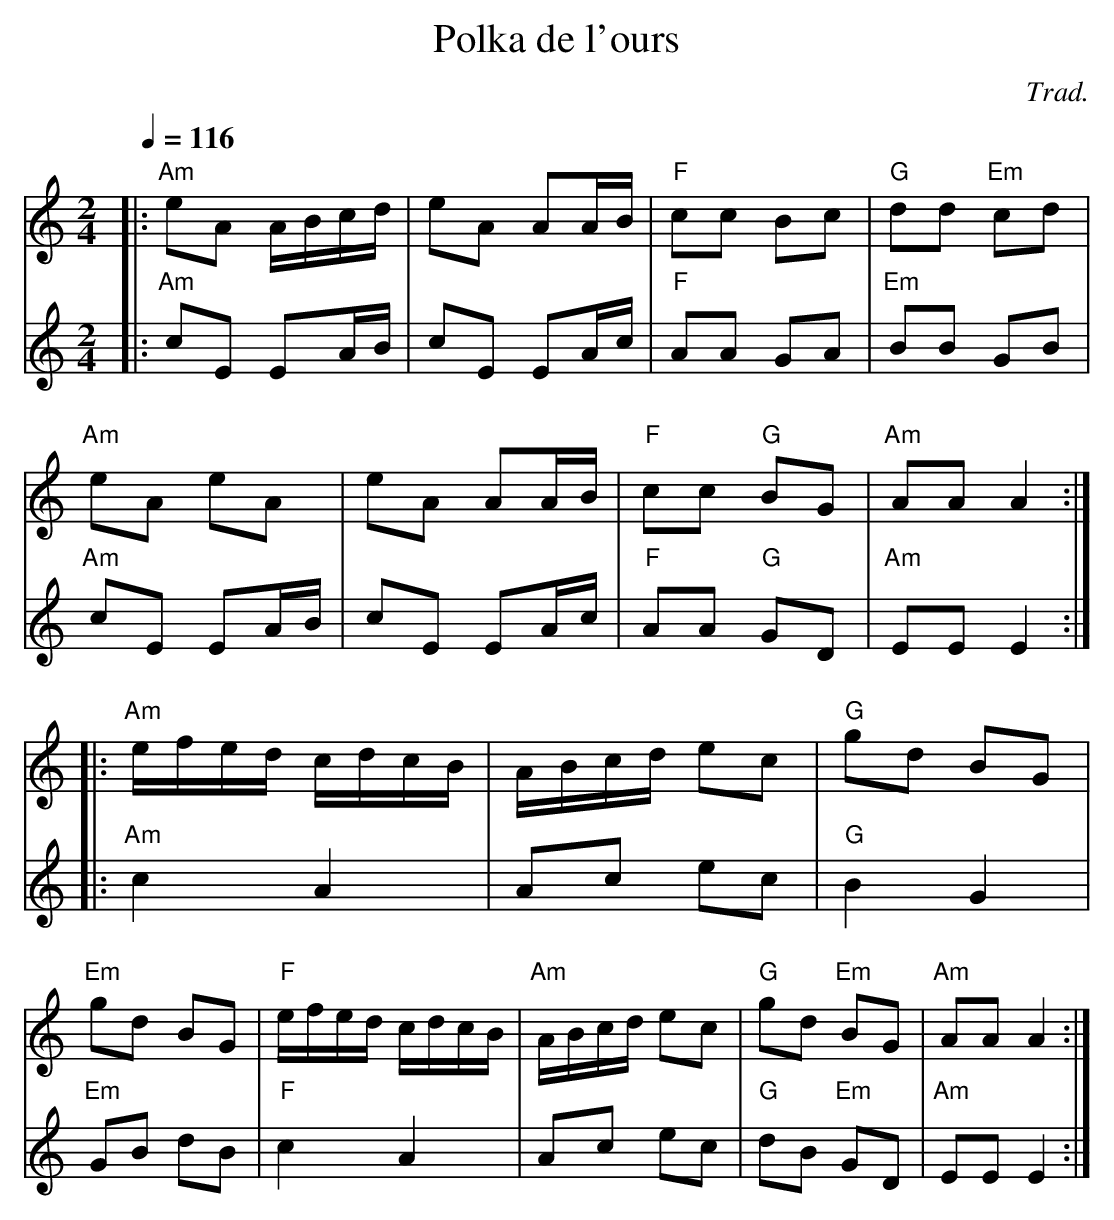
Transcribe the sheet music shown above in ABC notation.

X:1
T:Polka de l'ours
C:Trad.
M:2/4
L:1/8
Q:1/4=116
K:C
V:1
|: "Am"eA A/B/c/d/ | eA AA/B/ | "F"cc Bc | "G"dd "Em"cd |\
"Am"eA eA | eA AA/B/ | "F"cc "G"BG | "Am"AA A2 ::\
"Am"e/f/e/d/ c/d/c/B/ | A/B/c/d/ ec | "G"gd BG | "Em"gd BG |\
"F"e/f/e/d/ c/d/c/B/ | "Am"A/B/c/d/ ec | "G"gd "Em"BG | "Am"AA A2 :|
V:2
|: "Am"cE EA/B/ | cE EA/c/ | "F"AA GA | "Em"BB GB |\
"Am"cE EA/B/ | cE EA/c/ | "F"AA "G"GD | "Am" EE E2 ::\
"Am"c2 A2 | Ac ec | "G"B2 G2 | "Em"GB dB |\
"F"c2 A2 | Ac ec | "G"dB "Em"GD | "Am"EE E2 :|
